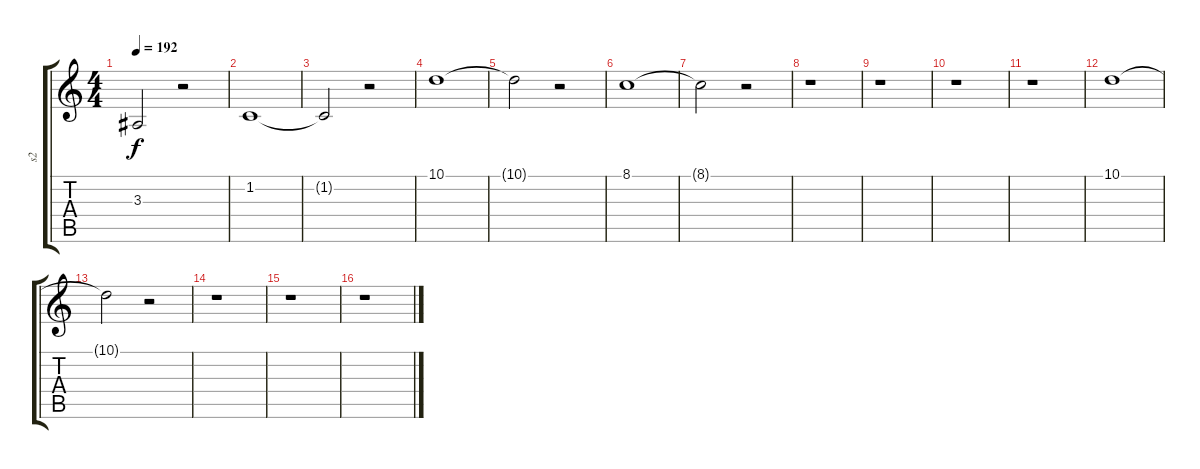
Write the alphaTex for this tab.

\track ("s2" "s2") {instrument fx2soundtrack}
\staff {score tabs}
\tuning (E4 B3 G3 D3 A2 E2) {hide}
\ts (4 4)
\tempo 192
\clef g2
\ks c
3.3{t}.2{dy f} r.2 |
1.2.1 |
1.2{t}.2 r.2 |
10.1.1{volume 6 balance 8} |
10.1{t}.2 r.2 |
8.1.1 |
8.1{t}.2 r.2 |
r.1 |
r.1 |
r.1 |
r.1 |
10.1.1{volume 6 balance 8} |
10.1{t}.2 r.2 |
r.1 |
r.1 |
r.1
